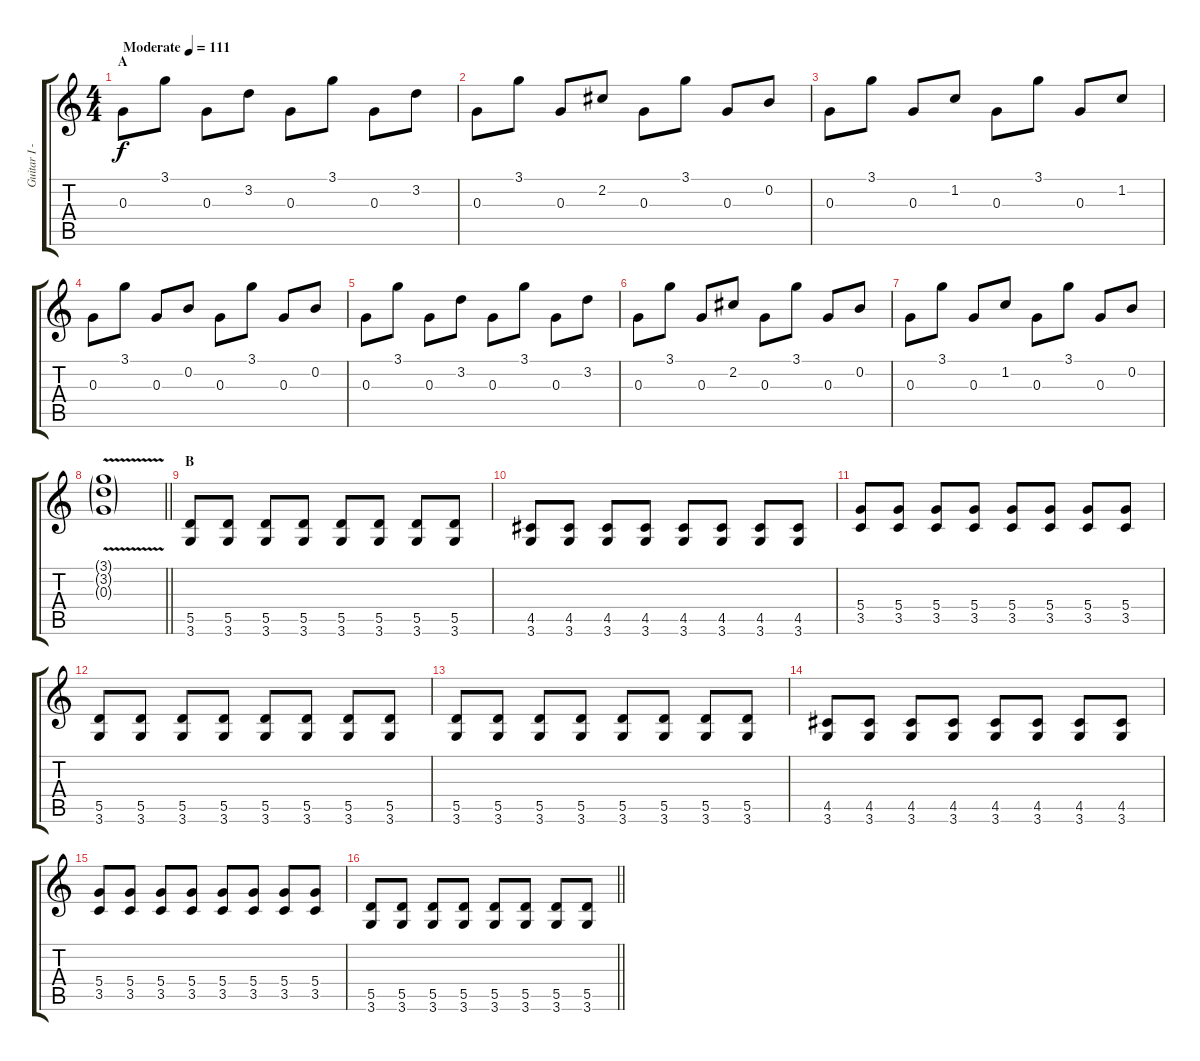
\track ("Guitar I - Gotoh" "Guitar I -") {instrument distortionguitar}
\staff {score tabs}
\tuning (E4 B3 G3 D3 A2 E2) {hide}
\ts (4 4)
\section ("" "A")
\tempo (111 "Moderate")
\clef g2
\ks c
0.3.8{dy f instrument distortionguitar} 3.1.8 0.3.8 3.2.8 0.3.8 3.1.8 0.3.8 3.2.8 |
0.3.8 3.1.8 0.3.8 2.2.8 0.3.8 3.1.8 0.3.8 0.2.8 |
0.3.8 3.1.8 0.3.8 1.2.8 0.3.8 3.1.8 0.3.8 1.2.8 |
0.3.8 3.1.8 0.3.8 0.2.8 0.3.8 3.1.8 0.3.8 0.2.8 |
0.3.8 3.1.8 0.3.8 3.2.8 0.3.8 3.1.8 0.3.8 3.2.8 |
0.3.8 3.1.8 0.3.8 2.2.8 0.3.8 3.1.8 0.3.8 0.2.8 |
0.3.8 3.1.8 0.3.8 1.2.8 0.3.8 3.1.8 0.3.8 0.2.8 |
\barLineRight lightlight
(3.1{v g} 3.2{v g} 0.3{v g}).1 |
\section ("" "B")
(5.5 3.6).8 (5.5 3.6).8 (5.5 3.6).8 (5.5 3.6).8 (5.5 3.6).8 (5.5 3.6).8 (5.5 3.6).8 (5.5 3.6).8 |
(4.5 3.6).8 (4.5 3.6).8 (4.5 3.6).8 (4.5 3.6).8 (4.5 3.6).8 (4.5 3.6).8 (4.5 3.6).8 (4.5 3.6).8 |
(5.4 3.5).8 (5.4 3.5).8 (5.4 3.5).8 (5.4 3.5).8 (5.4 3.5).8 (5.4 3.5).8 (5.4 3.5).8 (5.4 3.5).8 |
(5.5 3.6).8 (5.5 3.6).8 (5.5 3.6).8 (5.5 3.6).8 (5.5 3.6).8 (5.5 3.6).8 (5.5 3.6).8 (5.5 3.6).8 |
(5.5 3.6).8 (5.5 3.6).8 (5.5 3.6).8 (5.5 3.6).8 (5.5 3.6).8 (5.5 3.6).8 (5.5 3.6).8 (5.5 3.6).8 |
(4.5 3.6).8 (4.5 3.6).8 (4.5 3.6).8 (4.5 3.6).8 (4.5 3.6).8 (4.5 3.6).8 (4.5 3.6).8 (4.5 3.6).8 |
(5.4 3.5).8 (5.4 3.5).8 (5.4 3.5).8 (5.4 3.5).8 (5.4 3.5).8 (5.4 3.5).8 (5.4 3.5).8 (5.4 3.5).8 |
\barLineRight lightlight
(5.5 3.6).8 (5.5 3.6).8 (5.5 3.6).8 (5.5 3.6).8 (5.5 3.6).8 (5.5 3.6).8 (5.5 3.6).8 (5.5 3.6).8
